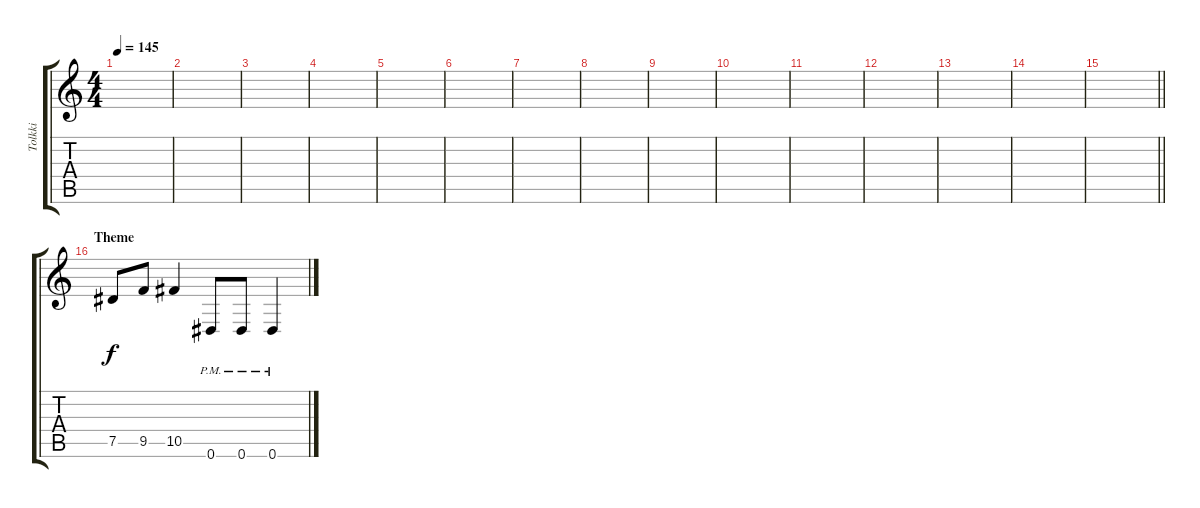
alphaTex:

\track ("Tolkki" "Tolkki") {instrument overdrivenguitar}
\staff {score tabs}
\tuning (Eb4 Bb3 Gb3 Db3 Ab2 Eb2) {hide}
\ts (4 4)
\tempo 145
\clef g2
\ks c
|
|
|
|
|
|
|
|
|
|
|
|
|
|
\barLineRight lightlight
|
\section ("" "Theme")
7.5.8 9.5.8 10.5.4 0.6{pm}.8 0.6{pm}.8 0.6{pm}.4
